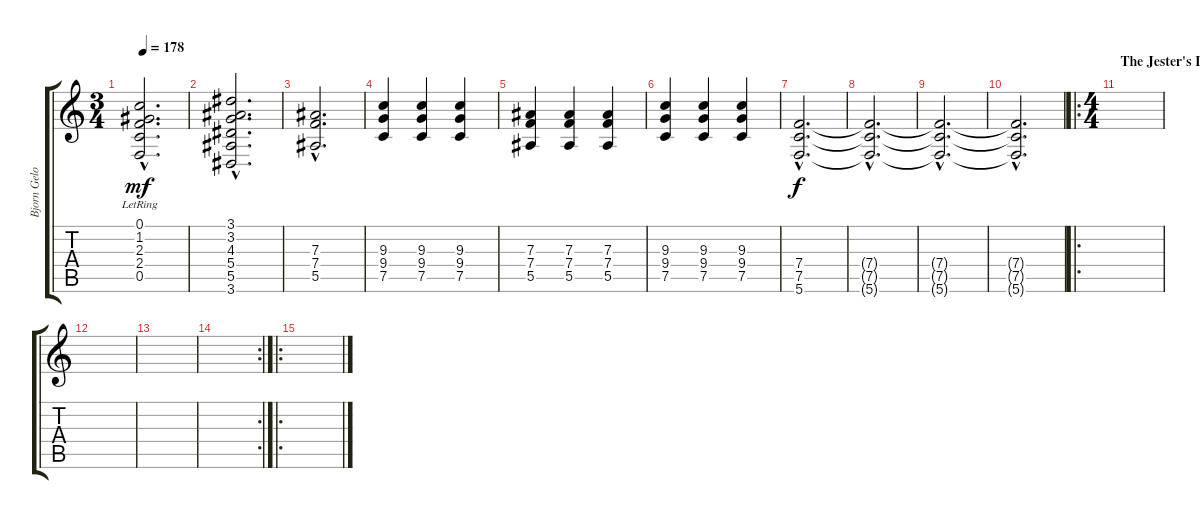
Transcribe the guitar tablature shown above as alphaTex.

\track ("Bjorn Gelotte-Gtr." "Bjorn Gelo") {instrument distortionguitar}
\staff {score tabs}
\tuning (C4 G3 Eb3 Bb2 F2 C2) {hide}
\ts (3 4)
\tempo 178
\clef g2
\ks c
(0.1{hac lr} 1.2{hac lr} 2.3{hac lr} 2.4{hac lr} 0.5{hac lr}).2{d dy mf} |
(3.1{hac} 3.2{hac} 4.3{hac} 5.4{hac} 5.5{hac} 3.6{hac}).2{d} |
(7.3{hac} 7.4{hac} 5.5{hac}).2{d} |
(9.3 9.4 7.5).4 (9.3 9.4 7.5).4 (9.3 9.4 7.5).4 |
(7.3 7.4 5.5).4 (7.3 7.4 5.5).4 (7.3 7.4 5.5).4 |
(9.3 9.4 7.5).4 (9.3 9.4 7.5).4 (9.3 9.4 7.5).4 |
(7.4{hac} 7.5{hac} 5.6{hac}).2{d dy f volume 8} |
(7.4{hac t} 7.5{hac t} 5.6{hac t}).2{d} |
(7.4{hac t} 7.5{hac t} 5.6{hac t}).2{d} |
(7.4{hac t} 7.5{hac t} 5.6{hac t}).2{d} |
\ro
\ts (4 4)
\section ("" "The Jester's Dance")
|
|
|
\rc 2
|
\ro
